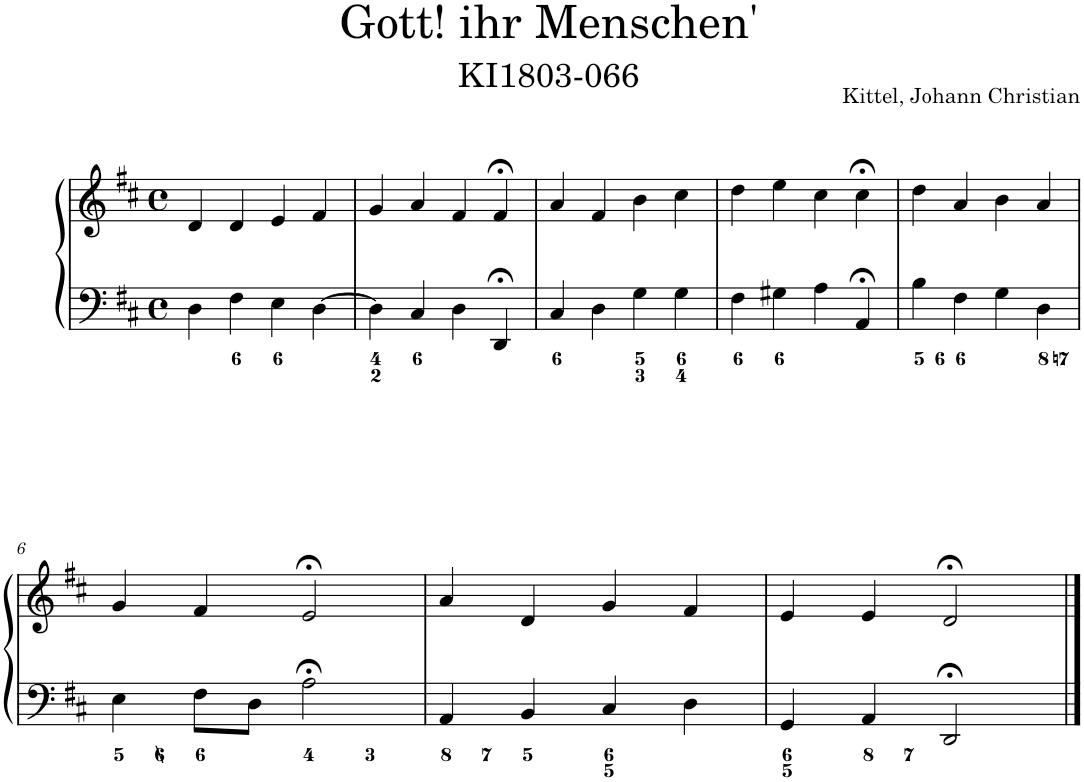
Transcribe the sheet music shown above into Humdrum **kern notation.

**kern	**kern
*part1	*part1
*staff2	*staff1
*I"Piano	*
*I'Pno.	*
*clefF4	*clefG2
*k[f#c#]	*k[f#c#]
*M4/4	*M4/4
*met(c)	*met(c)
=1	=1
4D\	4d/
4F#\	4d/
4E\	4e/
[4D\	4f#/
=2	=2
4D\]	4g/
4C#/	4a/
4D\	4f#/
4DD;</	4f#;</
=3	=3
4C#/	4a/
4D\	4f#/
4G\	4b\
4G\	4cc#\
=4	=4
4F#\	4dd\
4G#X\	4ee\
4A\	4cc#\
4AA;</	4cc#;<\
=5	=5
4B\	4dd\
4F#\	4a/
4G\	4b\
4D\	4a/
!!LO:LB:g=z
=6	=6
4E\	4g/
8F#\L	4f#/
8D\J	.
2A;<\	2e;</
=7	=7
4AA/	4a/
4BB/	4d/
4C#/	4g/
4D\	4f#/
=8	=8
4GG/	4e/
4AA/	4e/
2DD;</	2d;</
==	==
*-	*-
